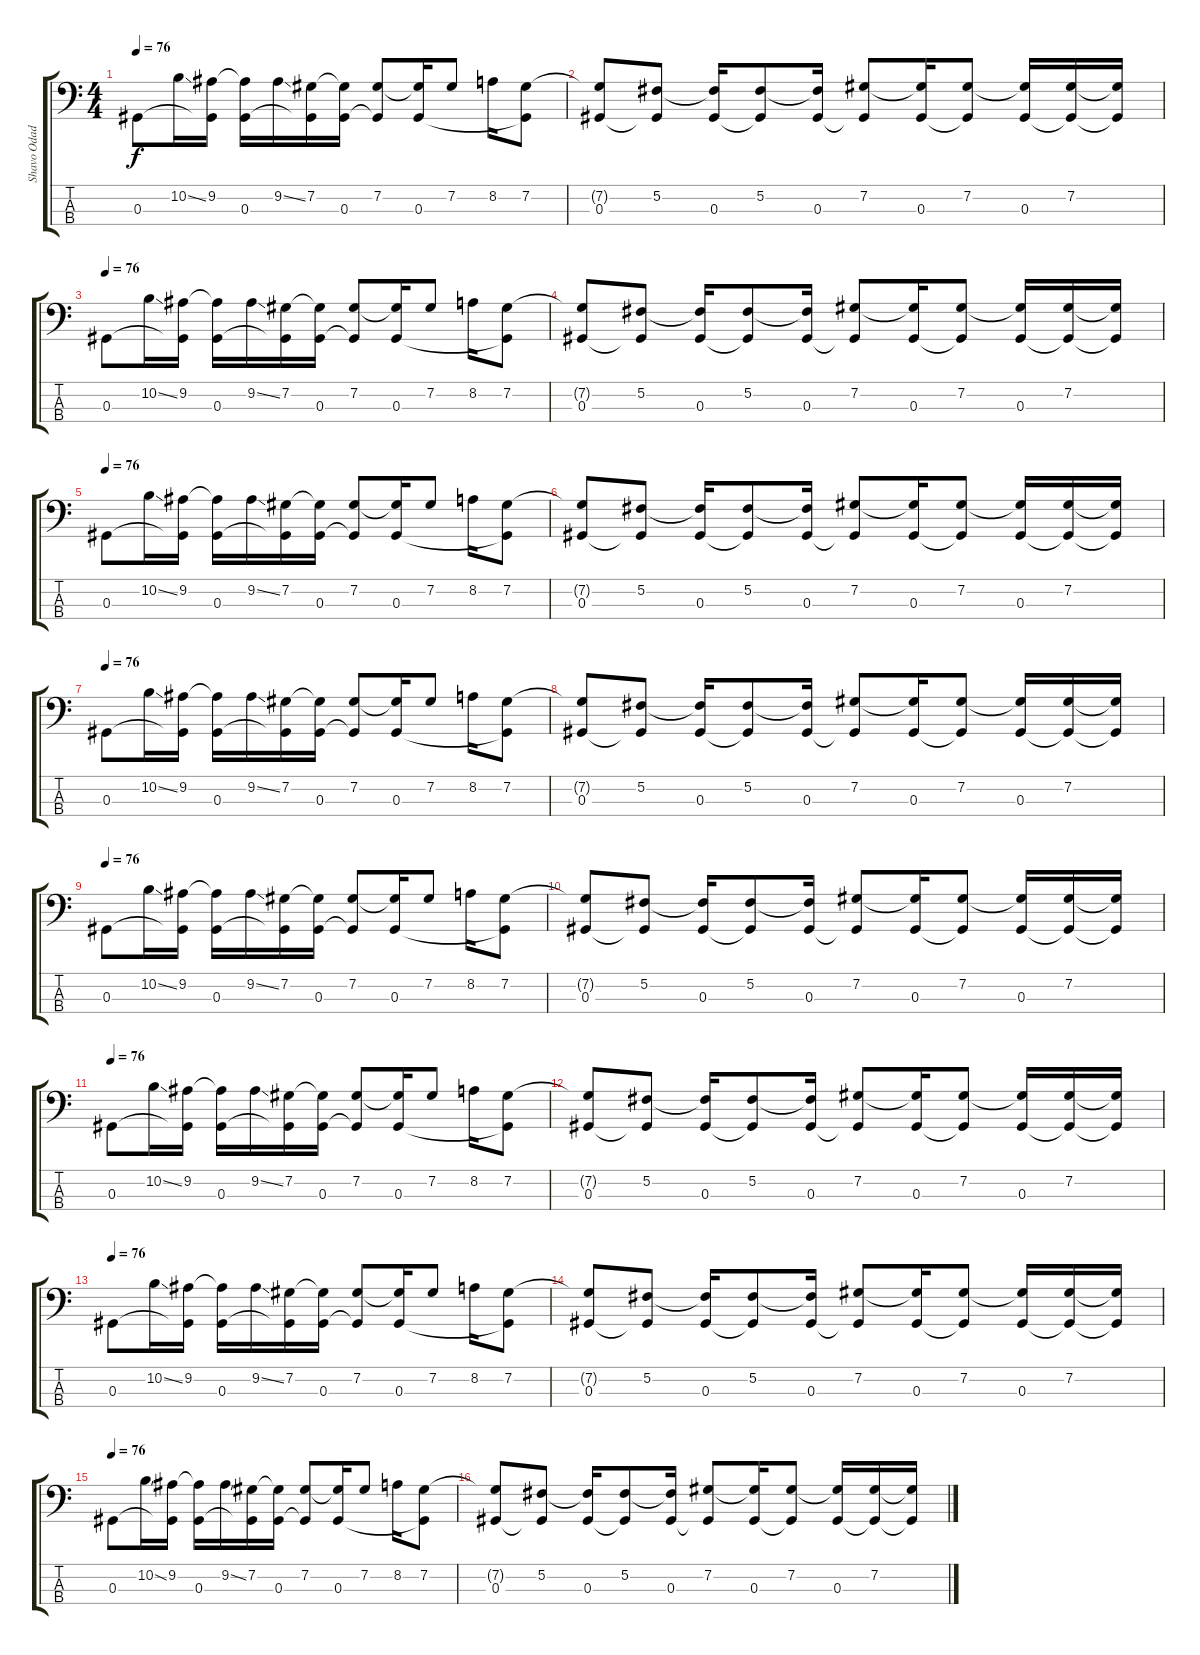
\track ("Shavo Odadjian" "Shavo Odad") {instrument electricbassfinger}
\staff {score tabs}
\tuning (Gb2 Db2 Ab1 Db1) {hide}
\ts (4 4)
\tempo 76
\clef f4
\ks c
0.3.8{dy f} 10.2{ss}.16 (9.2 0.3{t}).16 (9.2{t} 0.3).16 9.2{ss}.16 (7.2 0.3{t}).16 (7.2{t} 0.3).16 (7.2 0.3{t}).8 (7.2{t} 0.3).16 7.2.8 8.2.16 (7.2 0.3{t}).8 |
(7.2{t} 0.3).8 (5.2 0.3{t}).8 (5.2{t} 0.3).16 (5.2 0.3{t}).8 (5.2{t} 0.3).16 (7.2 0.3{t}).8 (7.2{t} 0.3).16 (7.2 0.3{t}).8 (7.2{t} 0.3).16 (7.2 0.3{t}).16 (7.2{t} 0.3{t}).16 |
\tempo 76
0.3.8 10.2{ss}.16 (9.2 0.3{t}).16 (9.2{t} 0.3).16 9.2{ss}.16 (7.2 0.3{t}).16 (7.2{t} 0.3).16 (7.2 0.3{t}).8 (7.2{t} 0.3).16 7.2.8 8.2.16 (7.2 0.3{t}).8 |
(7.2{t} 0.3).8 (5.2 0.3{t}).8 (5.2{t} 0.3).16 (5.2 0.3{t}).8 (5.2{t} 0.3).16 (7.2 0.3{t}).8 (7.2{t} 0.3).16 (7.2 0.3{t}).8 (7.2{t} 0.3).16 (7.2 0.3{t}).16 (7.2{t} 0.3{t}).16 |
\tempo 76
0.3.8 10.2{ss}.16 (9.2 0.3{t}).16 (9.2{t} 0.3).16 9.2{ss}.16 (7.2 0.3{t}).16 (7.2{t} 0.3).16 (7.2 0.3{t}).8 (7.2{t} 0.3).16 7.2.8 8.2.16 (7.2 0.3{t}).8 |
(7.2{t} 0.3).8 (5.2 0.3{t}).8 (5.2{t} 0.3).16 (5.2 0.3{t}).8 (5.2{t} 0.3).16 (7.2 0.3{t}).8 (7.2{t} 0.3).16 (7.2 0.3{t}).8 (7.2{t} 0.3).16 (7.2 0.3{t}).16 (7.2{t} 0.3{t}).16 |
\tempo 76
0.3.8 10.2{ss}.16 (9.2 0.3{t}).16 (9.2{t} 0.3).16 9.2{ss}.16 (7.2 0.3{t}).16 (7.2{t} 0.3).16 (7.2 0.3{t}).8 (7.2{t} 0.3).16 7.2.8 8.2.16 (7.2 0.3{t}).8 |
(7.2{t} 0.3).8 (5.2 0.3{t}).8 (5.2{t} 0.3).16 (5.2 0.3{t}).8 (5.2{t} 0.3).16 (7.2 0.3{t}).8 (7.2{t} 0.3).16 (7.2 0.3{t}).8 (7.2{t} 0.3).16 (7.2 0.3{t}).16 (7.2{t} 0.3{t}).16 |
\tempo 76
0.3.8 10.2{ss}.16 (9.2 0.3{t}).16 (9.2{t} 0.3).16 9.2{ss}.16 (7.2 0.3{t}).16 (7.2{t} 0.3).16 (7.2 0.3{t}).8 (7.2{t} 0.3).16 7.2.8 8.2.16 (7.2 0.3{t}).8 |
(7.2{t} 0.3).8 (5.2 0.3{t}).8 (5.2{t} 0.3).16 (5.2 0.3{t}).8 (5.2{t} 0.3).16 (7.2 0.3{t}).8 (7.2{t} 0.3).16 (7.2 0.3{t}).8 (7.2{t} 0.3).16 (7.2 0.3{t}).16 (7.2{t} 0.3{t}).16 |
\tempo 76
0.3.8 10.2{ss}.16 (9.2 0.3{t}).16 (9.2{t} 0.3).16 9.2{ss}.16 (7.2 0.3{t}).16 (7.2{t} 0.3).16 (7.2 0.3{t}).8 (7.2{t} 0.3).16 7.2.8 8.2.16 (7.2 0.3{t}).8 |
(7.2{t} 0.3).8 (5.2 0.3{t}).8 (5.2{t} 0.3).16 (5.2 0.3{t}).8 (5.2{t} 0.3).16 (7.2 0.3{t}).8 (7.2{t} 0.3).16 (7.2 0.3{t}).8 (7.2{t} 0.3).16 (7.2 0.3{t}).16 (7.2{t} 0.3{t}).16 |
\tempo 76
0.3.8 10.2{ss}.16 (9.2 0.3{t}).16 (9.2{t} 0.3).16 9.2{ss}.16 (7.2 0.3{t}).16 (7.2{t} 0.3).16 (7.2 0.3{t}).8 (7.2{t} 0.3).16 7.2.8 8.2.16 (7.2 0.3{t}).8 |
(7.2{t} 0.3).8 (5.2 0.3{t}).8 (5.2{t} 0.3).16 (5.2 0.3{t}).8 (5.2{t} 0.3).16 (7.2 0.3{t}).8 (7.2{t} 0.3).16 (7.2 0.3{t}).8 (7.2{t} 0.3).16 (7.2 0.3{t}).16 (7.2{t} 0.3{t}).16 |
\tempo 76
0.3.8 10.2{ss}.16 (9.2 0.3{t}).16 (9.2{t} 0.3).16 9.2{ss}.16 (7.2 0.3{t}).16 (7.2{t} 0.3).16 (7.2 0.3{t}).8 (7.2{t} 0.3).16 7.2.8 8.2.16 (7.2 0.3{t}).8 |
(7.2{t} 0.3).8 (5.2 0.3{t}).8 (5.2{t} 0.3).16 (5.2 0.3{t}).8 (5.2{t} 0.3).16 (7.2 0.3{t}).8 (7.2{t} 0.3).16 (7.2 0.3{t}).8 (7.2{t} 0.3).16 (7.2 0.3{t}).16 (7.2{t} 0.3{t}).16
